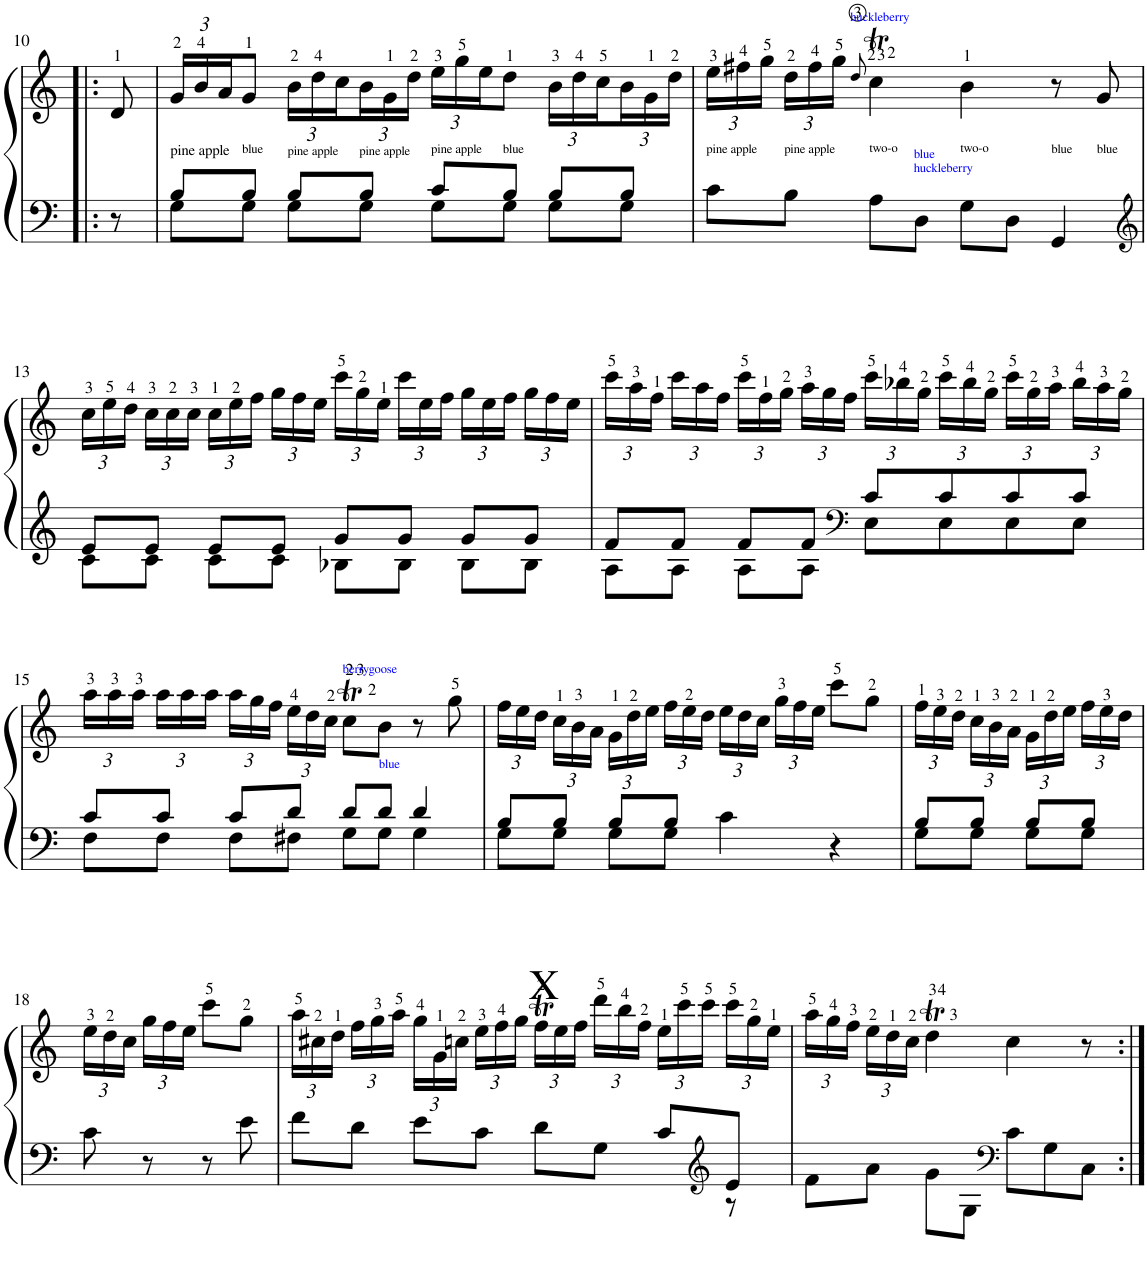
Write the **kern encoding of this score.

**kern	**kern
*part1	*part1
*staff2	*staff1
*I"Piano	*
*I'Pno.	*
!!LO:PB:g=z
*clefF4	*clefG2
*k[]	*k[]
*M4/4	*M4/4
*met(c)	*met(c)
=10!|:	=10!|:
8r	8d/
=11	=11
*^	*
*	*	*Xbrackettup
!	!	!LO:TX:b:t=pine apple
8B/L	8G\L	24g/LL
.	.	24b/
.	.	24a/J
!	!	!LO:TX:b:t=blue
8B/J	8G\J	8g/J
!	!	!LO:TX:b:t=pine apple
8B/L	8G\L	24b\LL
.	.	24dd\
.	.	24cc\
!	!	!LO:TX:b:t=pine apple
8B/J	8G\J	24b\
.	.	24g\
.	.	24dd\JJ
!	!	!LO:TX:b:t=pine apple
8c/L	8G\L	24ee\LL
.	.	24gg\
.	.	24ee\J
!	!	!LO:TX:b:t=blue
8B/J	8G\J	8dd\J
8B/L	8G\L	24b\LL
.	.	24dd\
.	.	24cc\
8B/J	8G\J	24b\
.	.	24g\
.	.	24dd\JJ
*v	*v	*
=12	=12
!	!LO:TX:b:t=pine apple
8c\L	24ee\LL
.	24ff#X\
.	24gg\JJ
!	!LO:TX:b:t=pine apple
8B\J	24dd\LL
.	24ff#\
.	24gg\JJ
.	8qdd/
!	!LO:TX:b:t=two-o
!	!LO:TX:a:color=#0000FF:t=huckleberry
8A\L	4ccT\
!LO:TX:a:color=#0000FF:t=blue	!
!LO:TX:a:t=huckleberry	!
8D\J	.
!	!LO:TX:b:t=two-o
8G\L	4b\
8D\J	.
!	!LO:TX:b:t=blue
4GG/	8r
!	!LO:TX:b:t=blue
.	8g/
!!LO:LB:g=z
=13	=13
*clefG2	*
*^	*
8e/L	8c\L	24cc\LL
.	.	24ee\
.	.	24dd\JJ
8e/J	8c\J	24cc\LL
.	.	24cc\
.	.	24cc\JJ
8e/L	8c\L	24cc\LL
.	.	24ee\
.	.	24ff\JJ
8e/J	8c\J	24gg\LL
.	.	24ff\
.	.	24ee\JJ
8g/L	8B-X\L	24ccc\LL
.	.	24gg\
.	.	24ee\JJ
8g/J	8B-\J	24ccc\LL
.	.	24ee\
.	.	24ff\JJ
8g/L	8B-\L	24gg\LL
.	.	24ee\
.	.	24ff\JJ
8g/J	8B-\J	24gg\LL
.	.	24ff\
.	.	24ee\JJ
=14	=14	=14
*^	*^	*
8f/L	8A\L	2ryy	2ryy	24ccc\LL
.	.	.	.	24aa\
.	.	.	.	24ff\JJ
8f/J	8A\J	.	.	24ccc\LL
.	.	.	.	24aa\
.	.	.	.	24ff\JJ
8f/L	8A\L	.	.	24ccc\LL
.	.	.	.	24ff\
.	.	.	.	24gg\JJ
8f/J	8A\J	.	.	24aa\LL
.	.	.	.	24gg\
.	.	.	.	24ff\JJ
*clefF4	*	*	*	*
8ryy	2ryy	8c/L	8E\L	24ccc\LL
.	.	.	.	24bb-X\
.	.	.	.	24gg\JJ
8ryy	.	8c/	8E\	24ccc\LL
.	.	.	.	24bb-\
.	.	.	.	24gg\JJ
8ryy	.	8c/	8E\	24ccc\LL
.	.	.	.	24gg\
.	.	.	.	24aa\JJ
8ryy	.	8c/J	8E\J	24bb-\LL
.	.	.	.	24aa\
.	.	.	.	24gg\JJ
*	*v	*v	*v	*
!!LO:LB:g=z
=15	=15	=15
8c/L	8F\L	24aa\LL
.	.	24aa\
.	.	24aa\JJ
8c/J	8F\J	24aa\LL
.	.	24aa\
.	.	24aa\JJ
8c/L	8F\L	24aa\LL
.	.	24gg\
.	.	24ff\JJ
8d/J	8F#X\J	24ee\LL
.	.	24dd\
.	.	24cc\JJ
!	!	!LO:TX:a:color=#0000FF:t=berrygoose
8d/L	8G\L	8ccT\L
!	!	!LO:TX:a:color=#0000FF:t=blue
8d/J	8G\J	8b\J
4d/	4G\	8r
.	.	8gg\
=16	=16	=16
8B/L	8G\L	24ff\LL
.	.	24ee\
.	.	24dd\JJ
8B/J	8G\J	24cc\LL
.	.	24b\
.	.	24a\JJ
8B/L	8G\L	24g\LL
.	.	24dd\
.	.	24ee\JJ
8B/J	8G\J	24ff\LL
.	.	24ee\
.	.	24dd\JJ
4c\	2ryy	24ee\LL
.	.	24dd\
.	.	24cc\JJ
.	.	24gg\LL
.	.	24ff\
.	.	24ee\JJ
4r	.	8ccc\L
.	.	8gg\J
=17	=17	=17
8B/L	8G\L	24ff\LL
.	.	24ee\
.	.	24dd\JJ
8B/J	8G\J	24cc\LL
.	.	24b\
.	.	24a\JJ
8B/L	8G\L	24g\LL
.	.	24dd\
.	.	24ee\JJ
8B/J	8G\J	24ff\LL
.	.	24ee\
.	.	24dd\JJ
*v	*v	*
!!LO:LB:g=z
=18	=18
8c\	24ee\LL
.	24dd\
.	24cc\JJ
8r	24gg\LL
.	24ff\
.	24ee\JJ
8r	8ccc\L
8e\	8gg\J
=19	=19
*^	*
8f\L	2..ryy	24aa\LL
.	.	24cc#X\
.	.	24dd\JJ
8d\J	.	24ff\LL
.	.	24gg\
.	.	24aa\JJ
8e\L	.	24gg\LL
.	.	24g\
.	.	24ccn\JJ
8c\J	.	24ee\LL
.	.	24ff\
.	.	24gg\JJ
!	!	!LO:TX:a:t=X
8d\L	.	24ffT\LL
.	.	24ee\
.	.	24ff\JJ
8G\J	.	24ddd\LL
.	.	24bb\
.	.	24ff\JJ
8c/L	.	24ee\LL
.	.	24ccc\
.	.	24ccc\JJ
*clefG2	*	*
8e/J	8r	24ccc\LL
.	.	24gg\
.	.	24ee\JJ
*v	*v	*
=20	=20
8f\L	24aa\LL
.	24gg\
.	24ff\JJ
8a\J	24ee\LL
.	24dd\
.	24cc\JJ
8g\L	4ddT\
8G\J	.
*clefF4	*
8c\L	4cc\
8G\	.
8C\J	8r
=:|!	=:|!
*-	*-
